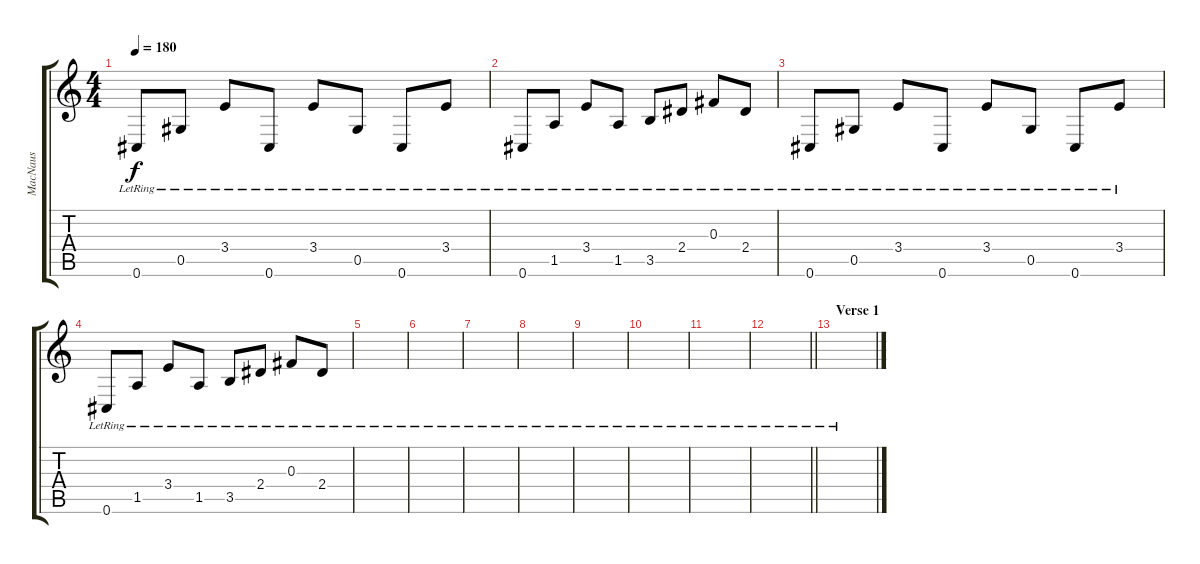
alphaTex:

\track ("MacNaus" "MacNaus") {instrument acousticguitarsteel}
\staff {score tabs}
\tuning (Eb4 Bb3 Gb3 Db3 Ab2 Db2) {hide}
\ts (4 4)
\tempo 180
\clef g2
\ks c
0.6{lr}.8{dy f} 0.5{lr}.8 3.4{lr}.8 0.6{lr}.8 3.4{lr}.8 0.5{lr}.8 0.6{lr}.8 3.4{lr}.8 |
0.6{lr}.8 1.5{lr}.8 3.4{lr}.8 1.5{lr}.8 3.5{lr}.8 2.4{lr}.8 0.3{lr}.8 2.4{lr}.8 |
0.6{lr}.8 0.5{lr}.8 3.4{lr}.8 0.6{lr}.8 3.4{lr}.8 0.5{lr}.8 0.6{lr}.8 3.4{lr}.8 |
0.6{lr}.8 1.5{lr}.8 3.4{lr}.8 1.5{lr}.8 3.5{lr}.8 2.4{lr}.8 0.3{lr}.8 2.4{lr}.8 |
|
|
|
|
|
|
|
\barLineRight lightlight
|
\section ("" "Verse 1")
